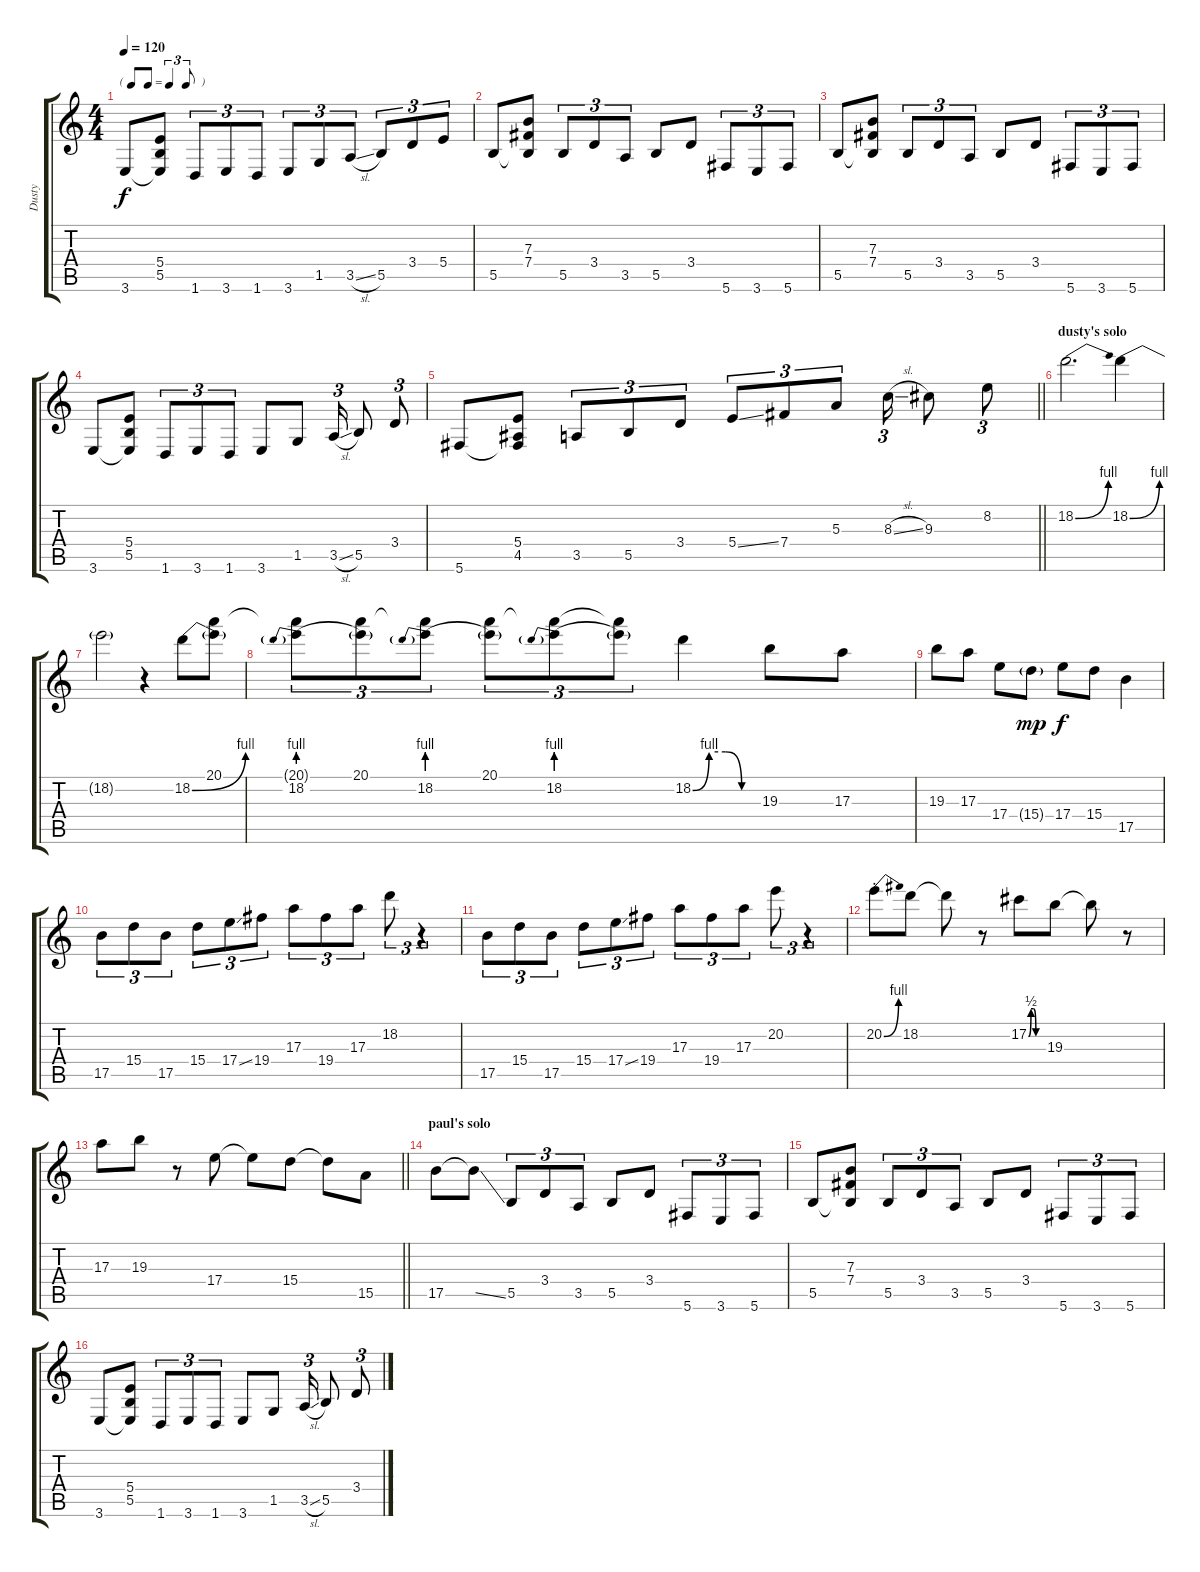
\track ("Dusty" "Dusty") {instrument distortionguitar}
\staff {score tabs}
\tuning (Db4 Ab3 E3 B2 Gb2 Db2) {hide}
\ts (4 4)
\tf triplet8th
\tempo 120
\clef g2
\ks c
3.6.8{dy f} (5.4 5.5 3.6{t}).8 1.6.8{tu (3 2)} 3.6.8{tu (3 2)} 1.6.8{tu (3 2)} 3.6.8{tu (3 2)} 1.5.8{tu (3 2)} 3.5{sl}.8{tu (3 2)} 5.5.8{tu (3 2)} 3.4.8{tu (3 2)} 5.4.8{tu (3 2)} |
5.5.8 (7.3 7.4 5.5{t}).8 5.5.8{tu (3 2)} 3.4.8{tu (3 2)} 3.5.8{tu (3 2)} 5.5.8 3.4.8 5.6.8{tu (3 2)} 3.6.8{tu (3 2)} 5.6.8{tu (3 2)} |
5.5.8 (7.3 7.4 5.5{t}).8 5.5.8{tu (3 2)} 3.4.8{tu (3 2)} 3.5.8{tu (3 2)} 5.5.8 3.4.8 5.6.8{tu (3 2)} 3.6.8{tu (3 2)} 5.6.8{tu (3 2)} |
3.6.8 (5.4 5.5 3.6{t}).8 1.6.8{tu (3 2)} 3.6.8{tu (3 2)} 1.6.8{tu (3 2)} 3.6.8 1.5.8 3.5{sl}.16{tu (3 2)} 5.5.8 3.4.8{tu (3 2)} |
\barLineRight lightlight
5.6.8 (5.4 4.5 5.6{t}).8 3.5.8{tu (3 2)} 5.5.8{tu (3 2)} 3.4.8{tu (3 2)} 5.4{ss}.8{tu (3 2)} 7.4.8{tu (3 2)} 5.3.8{tu (3 2)} 8.3{sl}.16{tu (3 2)} 9.3.8 8.2.8{tu (3 2)} |
\section ("" "dusty's solo")
18.2{be (bend 0 0 60 4)}.2{d} 18.2{be (bend 0 0 60 4)}.4 |
18.2{t}.2 r.4 18.2{be (bend 0 0 60 4)}.8 (20.1 18.2{t}).8 |
(20.1{t} 18.2{be (prebend 0 4 60 4)}).8{tu (3 2)} (20.1 18.2{t}).8{tu (3 2)} (20.1{t} 18.2{be (prebend 0 4 60 4)}).8{tu (3 2)} (20.1 18.2{t}).8{tu (3 2)} (20.1{t} 18.2{be (prebend 0 4 60 4)}).8{tu (3 2)} (20.1{t} 18.2{t}).8{tu (3 2)} 18.2{be (custom 0 0 15 4 30 4 45 0 60 0)}.4 19.3.8 17.3.8 |
19.3.8 17.3.8 17.4.8 15.4{g}.8{dy mp} 17.4.8{dy f} 15.4.8 17.5.4 |
17.5.8{tu (3 2)} 15.4.8{tu (3 2)} 17.5.8{tu (3 2)} 15.4.8{tu (3 2)} 17.4{ss}.8{tu (3 2)} 19.4.8{tu (3 2)} 17.3.8{tu (3 2)} 19.4.8{tu (3 2)} 17.3.8{tu (3 2)} 18.2.8{tu (3 2)} r.4{tu (3 2)} |
17.5.8{tu (3 2)} 15.4.8{tu (3 2)} 17.5.8{tu (3 2)} 15.4.8{tu (3 2)} 17.4{ss}.8{tu (3 2)} 19.4.8{tu (3 2)} 17.3.8{tu (3 2)} 19.4.8{tu (3 2)} 17.3.8{tu (3 2)} 20.2.8{tu (3 2)} r.4{tu (3 2)} |
20.2{be (bend 0 0 60 4) st}.8 18.2.8 18.2{t}.8 r.8 17.2{be (custom 0 0 10 2 20 2 30 0 60 0)}.8 19.3.8 19.3{t}.8 r.8 |
\barLineRight lightlight
17.3.8 19.3.8 r.8 17.4.8 17.4{t}.8 15.4.8 15.4{t}.8 15.5.8 |
\section ("" "paul's solo")
17.5.8 17.5{ss t}.8 5.5.8{tu (3 2)} 3.4.8{tu (3 2)} 3.5.8{tu (3 2)} 5.5.8 3.4.8 5.6.8{tu (3 2)} 3.6.8{tu (3 2)} 5.6.8{tu (3 2)} |
5.5.8 (7.3 7.4 5.5{t}).8 5.5.8{tu (3 2)} 3.4.8{tu (3 2)} 3.5.8{tu (3 2)} 5.5.8 3.4.8 5.6.8{tu (3 2)} 3.6.8{tu (3 2)} 5.6.8{tu (3 2)} |
3.6.8 (5.4 5.5 3.6{t}).8 1.6.8{tu (3 2)} 3.6.8{tu (3 2)} 1.6.8{tu (3 2)} 3.6.8 1.5.8 3.5{sl}.16{tu (3 2)} 5.5.8 3.4.8{tu (3 2)}
